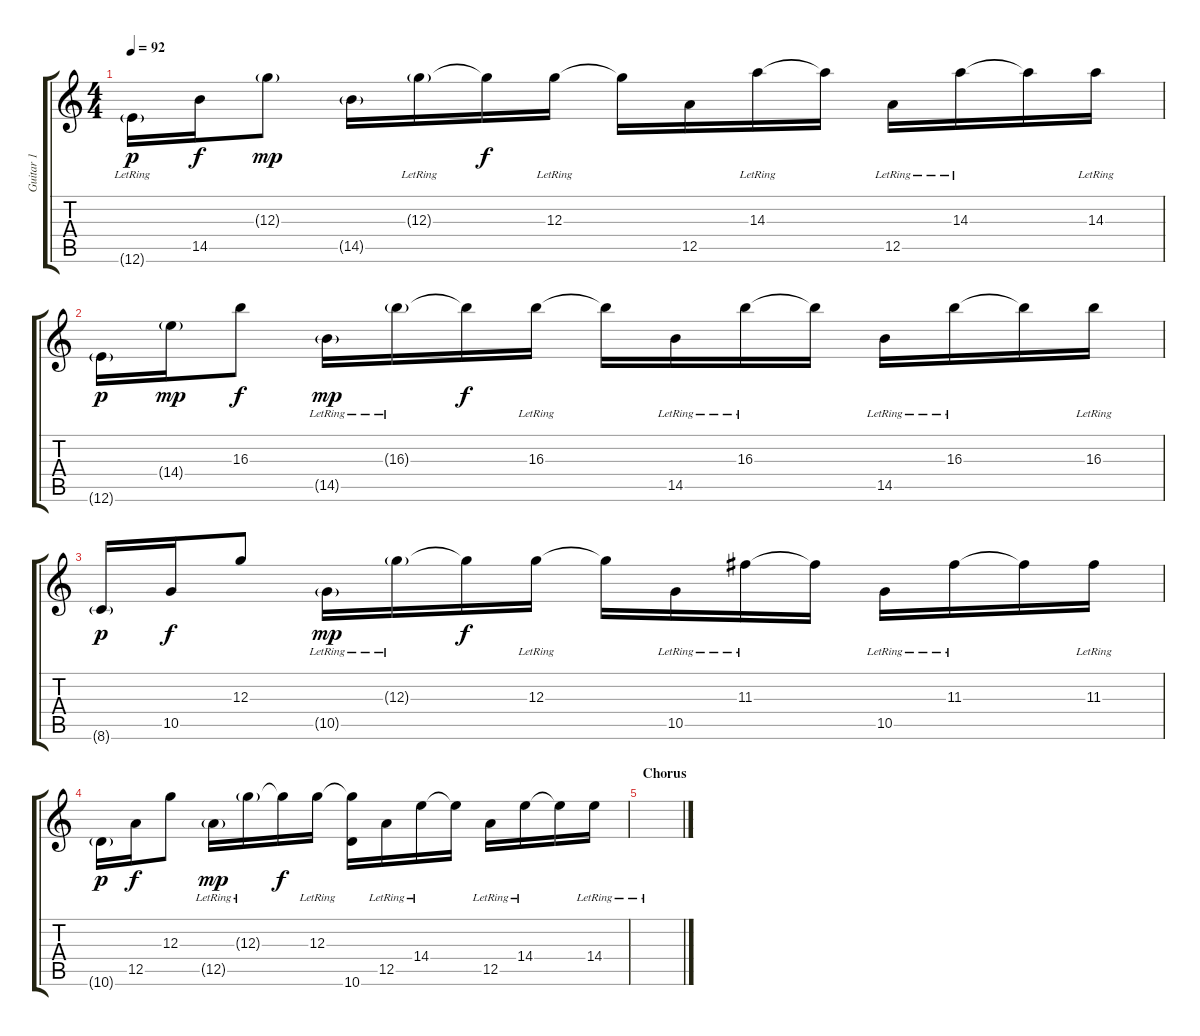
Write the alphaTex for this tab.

\track ("Guitar 1" "Guitar 1") {instrument electricguitarjazz}
\staff {score tabs}
\tuning (E4 B3 G3 D3 A2 E2) {hide}
\ts (4 4)
\tempo 92
\clef g2
\ks c
12.6{g lr}.16{dy p volume 14 instrument electricguitarjazz} 14.5.16{dy f} 12.3{g}.8{dy mp} 14.5{g}.16 12.3{g lr}.16 12.3{t}.16{dy f} 12.3{lr}.16 12.3{t}.16 12.5.16 14.3{lr}.16 14.3{t}.16 12.5{lr}.16 14.3{lr}.16 14.3{t}.16 14.3{lr}.16 |
12.6{g}.16{dy p} 14.4{g}.16{dy mp} 16.3.8{dy f} 14.5{g lr}.16{dy mp} 16.3{g lr}.16 16.3{t}.16{dy f} 16.3{lr}.16 16.3{t}.16 14.5{lr}.16 16.3{lr}.16 16.3{t}.16 14.5{lr}.16 16.3{lr}.16 16.3{t}.16 16.3{lr}.16 |
8.6{g}.16{dy p} 10.5.16{dy f} 12.3.8 10.5{g lr}.16{dy mp} 12.3{g lr}.16 12.3{t}.16{dy f} 12.3{lr}.16 12.3{t}.16 10.5{lr}.16 11.3{lr}.16 11.3{t}.16 10.5{lr}.16 11.3{lr}.16 11.3{t}.16 11.3{lr}.16 |
10.6{g}.16{dy p} 12.5.16{dy f} 12.3.8 12.5{g lr}.16{dy mp} 12.3{g lr}.16 12.3{t}.16{dy f} 12.3{lr}.16 (12.3{t} 10.6).16 12.5{lr}.16 14.4{lr}.16 14.4{t}.16 12.5{lr}.16 14.4{lr}.16 14.4{t}.16 14.4{lr}.16 |
\section ("" "Chorus")
